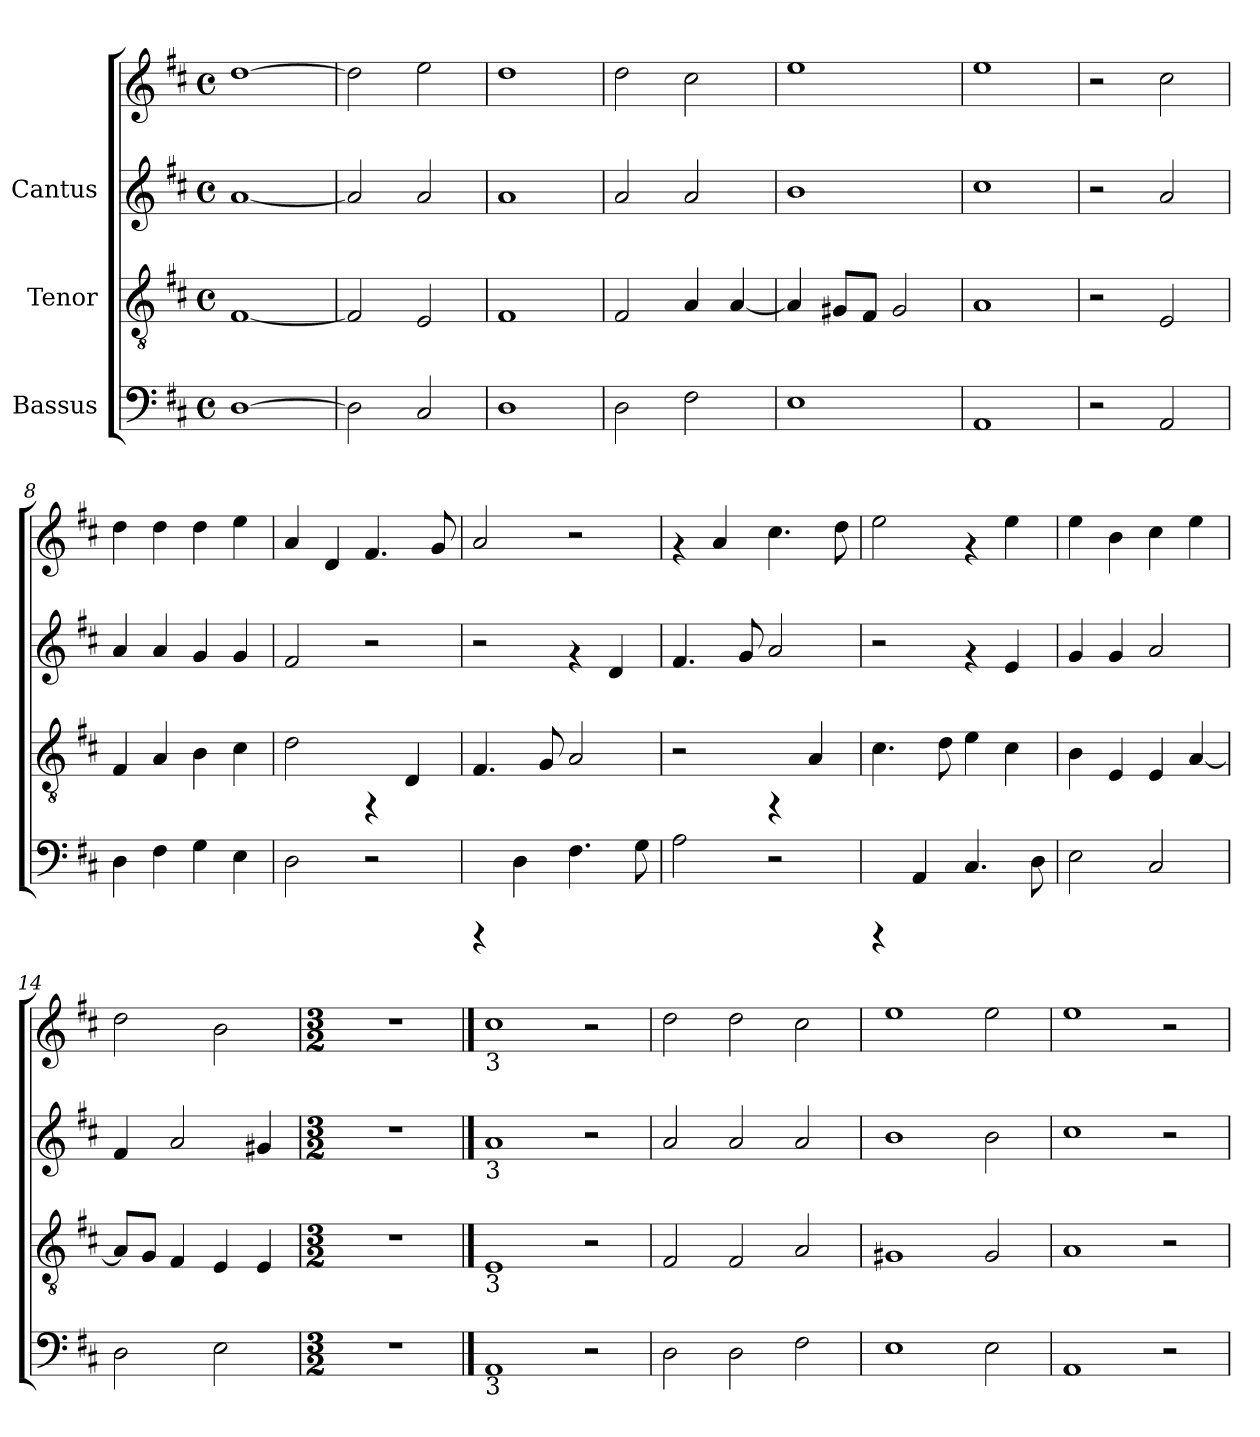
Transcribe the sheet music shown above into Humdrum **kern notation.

**kern	**kern	**kern	**kern
*part3	*part2	*part1	*part1
*staff4	*staff3	*staff2	*staff1
*I"Bassus	*I"Tenor	*I"Cantus	*
!!LO:PB:g=z
*stria5	*stria5	*stria5	*stria5
*clefF4	*clefGv2	*clefG2	*clefG2
*k[f#c#]	*k[f#c#]	*k[f#c#]	*k[f#c#]
*D:	*D:	*D:	*D:
*M4/4	*M4/4	*M4/4	*M4/4
*met(c)	*met(c)	*met(c)	*met(c)
*MM168	*MM168	*MM168	*MM168
=1	=1	=1	=1
[>1D	[<1F#	[<1a	[>1dd
=2	=2	=2	=2
2D\]	2F#/]	2a/]	2dd\]
2C#/	2E/	2a/	2ee\
=3	=3	=3	=3
1D	1F#	1a	1dd
=4	=4	=4	=4
2D\	2F#/	2a/	2dd\
2F#\	4A/	2a/	2cc#\
.	[<4A/	.	.
=5	=5	=5	=5
1E	4A/]	1b	1ee
.	8G#X/L	.	.
.	8F#/J	.	.
.	2G#/	.	.
=6	=6	=6	=6
1AA	1A	1cc#	1ee
=7	=7	=7	=7
2r	2r	2r	2r
2AA/	2E/	2a/	2cc#\
!!LO:LB:g=z
=8	=8	=8	=8
4D\	4F#/	4a/	4dd\
4F#\	4A/	4a/	4dd\
4G\	4B\	4g/	4dd\
4E\	4c#\	4g/	4ee\
=9	=9	=9	=9
2D\	2d\	2f#/	4a/
.	.	.	4d/
2r	4rFF	2r	4.f#/
.	4D/	.	.
.	.	.	8g/
=10	=10	=10	=10
4rCCC	4.F#/	2r	2a/
4D\	.	.	.
.	8G/	.	.
4.F#\	2A/	4rf	2r
.	.	4d/	.
8G\	.	.	.
=11	=11	=11	=11
2A\	2r	4.f#/	4rf
.	.	.	4a/
.	.	8g/	.
2r	4rFF	2a/	4.cc#\
.	4A/	.	.
.	.	.	8dd\
=12	=12	=12	=12
4rCCC	4.c#\	2r	2ee\
4AA/	.	.	.
.	8d\	.	.
4.C#/	4e\	4rf	4rf
.	4c#\	4e/	4ee\
8D\	.	.	.
=13	=13	=13	=13
2E\	4B\	4g/	4ee\
.	4E/	4g/	4b\
2C#/	4E/	2a/	4cc#\
.	[<4A/	.	4ee\
!!LO:LB:g=z
=14	=14	=14	=14
2D\	8A/L]	4f#/	2dd\
.	8G/J	.	.
.	4F#/	2a/	.
2E\	4E/	.	2b\
.	4E/	4g#X/	.
=15!|	=15!|	=15!|	=15!|
*M3/2	*M3/2	*M3/2	*M3/2
1.r	1.r	1.r	1.r
==16	==16	==16	==16
*	*	*	*MM252
!	!	!	!LO:TX:b:t=3
!	!	!LO:TX:b:t=3	!
!	!LO:TX:b:t=3	!	!
!LO:TX:b:t=3	!	!	!
1AA	1E	1a	1cc#
2r	2r	2r	2r
=17	=17	=17	=17
2D\	2F#/	2a/	2dd\
2D\	2F#/	2a/	2dd\
2F#\	2A/	2a/	2cc#\
=18	=18	=18	=18
1E	1G#X	1b	1ee
2E\	2G#/	2b\	2ee\
=19	=19	=19	=19
1AA	1A	1cc#	1ee
2r	2r	2r	2r
=	=	=	=
*-	*-	*-	*-
